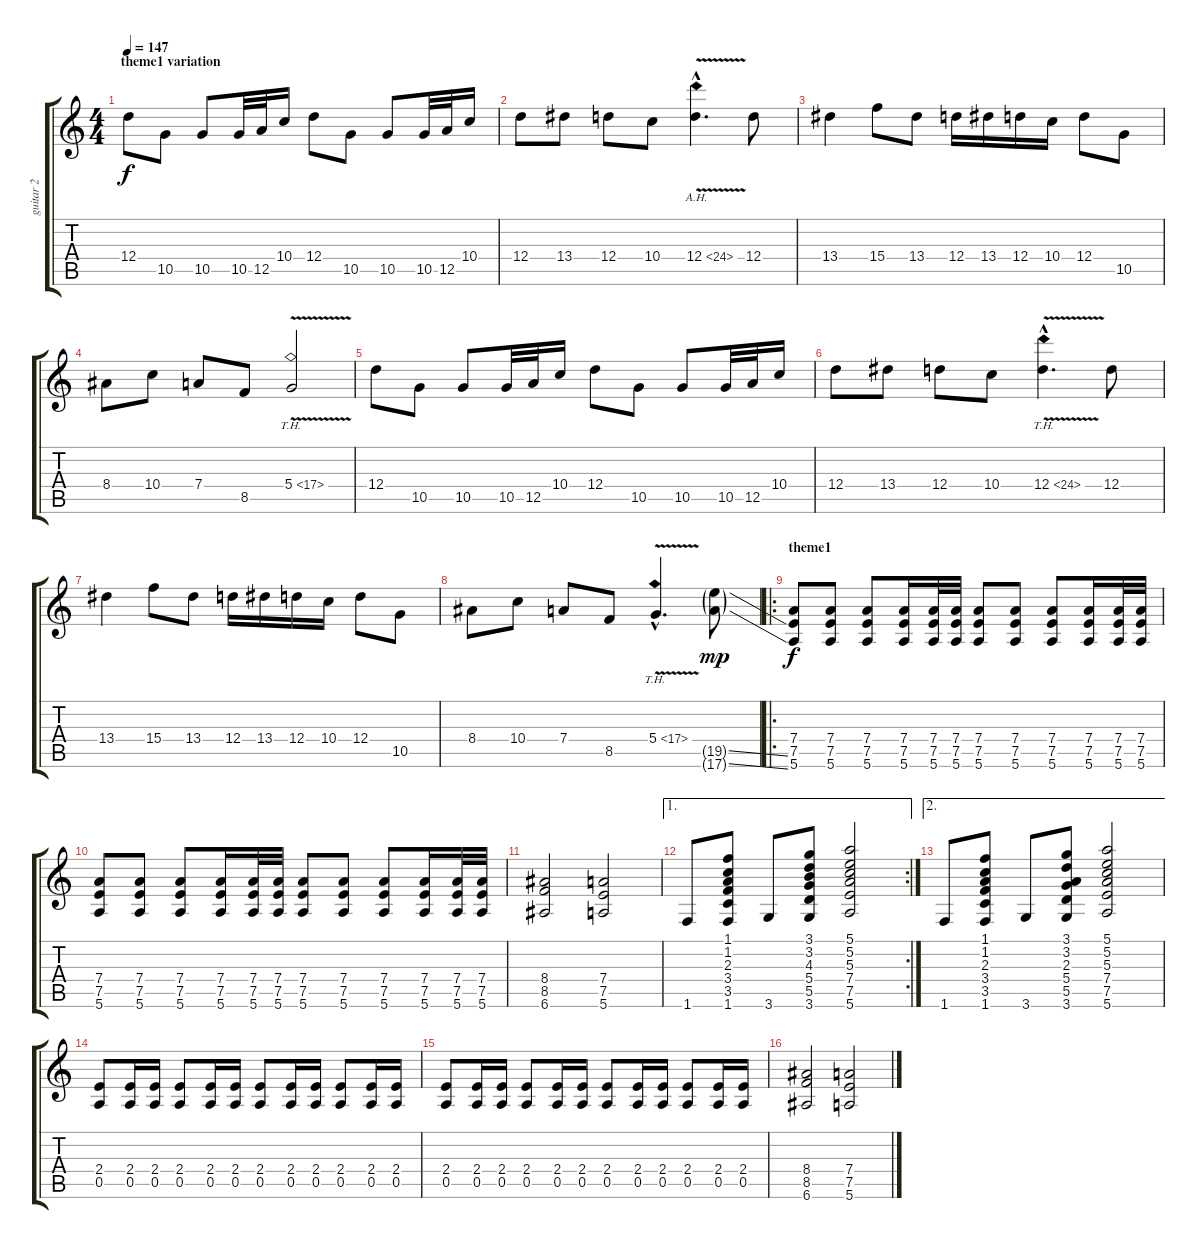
\track ("guitar 2" "guitar 2") {instrument distortionguitar}
\staff {score tabs}
\tuning (E4 B3 G3 D3 A2 E2) {hide}
\ts (4 4)
\section ("" "theme1 variation")
\tempo 147
\clef g2
\ks c
12.4.8{dy f} 10.5.8 10.5.8 10.5.32 12.5.32 10.4.16 12.4.8 10.5.8 10.5.8 10.5.32 12.5.32 10.4.16 |
12.4.8 13.4.8 12.4.8 10.4.8 12.4{ah 12 v hac}.4{d} 12.4.8 |
13.4.4 15.4.8 13.4.8 12.4.16 13.4.16 12.4.16 10.4.16 12.4.8 10.5.8 |
8.4.8 10.4.8 7.4.8 8.5.8 5.4{th 12 v}.2 |
12.4.8 10.5.8 10.5.8 10.5.32 12.5.32 10.4.16 12.4.8 10.5.8 10.5.8 10.5.32 12.5.32 10.4.16 |
12.4.8 13.4.8 12.4.8 10.4.8 12.4{th 12 v hac}.4{d} 12.4.8 |
13.4.4 15.4.8 13.4.8 12.4.16 13.4.16 12.4.16 10.4.16 12.4.8 10.5.8 |
8.4.8 10.4.8 7.4.8 8.5.8 5.4{th 12 v hac}.4{d} (19.5{ss g} 17.6{ss g}).8{dy mp} |
\ro
\section ("" "theme1")
(7.4 7.5 5.6).8{dy f volume 11 balance 2} (7.4 7.5 5.6).8 (7.4 7.5 5.6).8 (7.4 7.5 5.6).16 (7.4 7.5 5.6).32 (7.4 7.5 5.6).32 (7.4 7.5 5.6).8 (7.4 7.5 5.6).8 (7.4 7.5 5.6).8 (7.4 7.5 5.6).16 (7.4 7.5 5.6).32 (7.4 7.5 5.6).32 |
(7.4 7.5 5.6).8 (7.4 7.5 5.6).8 (7.4 7.5 5.6).8 (7.4 7.5 5.6).16 (7.4 7.5 5.6).32 (7.4 7.5 5.6).32 (7.4 7.5 5.6).8 (7.4 7.5 5.6).8 (7.4 7.5 5.6).8 (7.4 7.5 5.6).16 (7.4 7.5 5.6).32 (7.4 7.5 5.6).32 |
(8.4 8.5 6.6).2 (7.4 7.5 5.6).2 |
\ae 1
\rc 2
1.6.8 (1.1 1.2 2.3 3.4 3.5 1.6).8 3.6.8 (3.1 3.2 4.3 5.4 5.5 3.6).8 (5.1 5.2 5.3 7.4 7.5 5.6).2 |
\ae 2
1.6.8 (1.1 1.2 2.3 3.4 3.5 1.6).8 3.6.8 (3.1 3.2 2.3 5.4 5.5 3.6).8 (5.1 5.2 5.3 7.4 7.5 5.6).2 |
(2.4 0.5).8 (2.4 0.5).16 (2.4 0.5).16 (2.4 0.5).8 (2.4 0.5).16 (2.4 0.5).16 (2.4 0.5).8 (2.4 0.5).16 (2.4 0.5).16 (2.4 0.5).8 (2.4 0.5).16 (2.4 0.5).16 |
(2.4 0.5).8 (2.4 0.5).16 (2.4 0.5).16 (2.4 0.5).8 (2.4 0.5).16 (2.4 0.5).16 (2.4 0.5).8 (2.4 0.5).16 (2.4 0.5).16 (2.4 0.5).8 (2.4 0.5).16 (2.4 0.5).16 |
(8.4 8.5 6.6).2 (7.4 7.5 5.6).2
